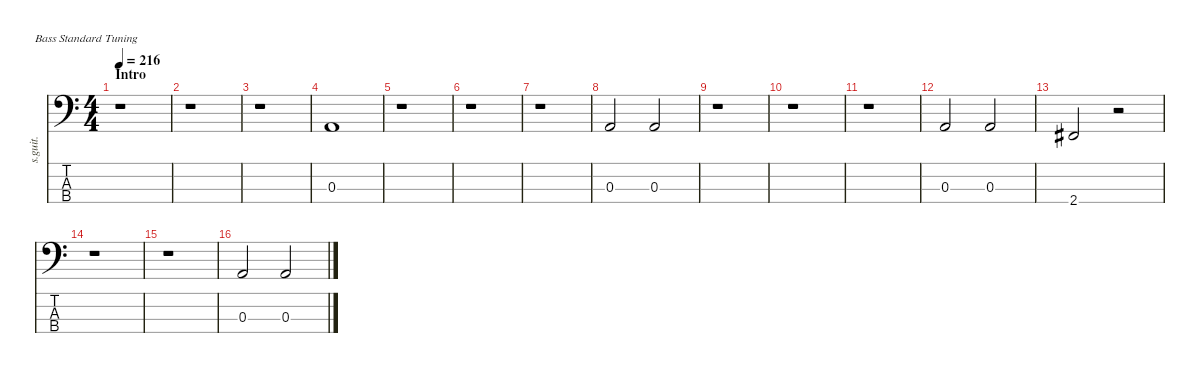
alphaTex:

\defaultSystemsLayout 4
\hideDynamics
\bracketExtendMode nobrackets
\track ("Couch Potato (Spud) | Bass" "s.guit.") {instrument electricbasspick}
\staff {score tabs}
\tuning (G2 D2 A1 E1)
\ts (4 4)
\beaming (8 2 2 2 2)
\section ("" "Intro")
\tempo 216
\clef f4
\ks c
r.1{dy f instrument electricbasspick} |
r.1 |
r.1 |
0.3.1 |
r.1 |
r.1 |
r.1 |
0.3.2 0.3.2 |
r.1 |
r.1 |
r.1 |
0.3.2 0.3.2 |
2.4{acc #}.2 r.2 |
r.1 |
r.1 |
0.3.2 0.3.2
